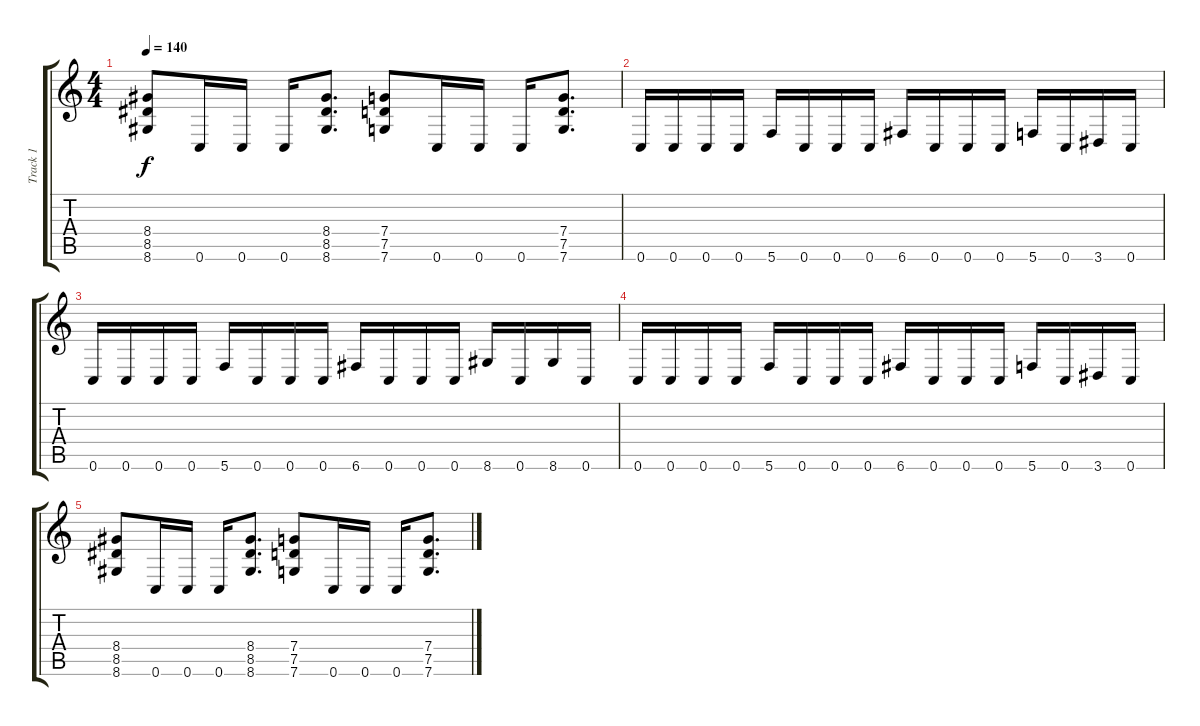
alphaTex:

\track ("Track 1" "Track 1") {instrument distortionguitar}
\staff {score tabs}
\tuning (D4 A3 F3 C3 G2 C2) {hide}
\ts (4 4)
\tempo 140
\clef g2
\ks c
(8.4 8.5 8.6).8{dy f} 0.6.16 0.6.16 0.6.16 (8.4 8.5 8.6).8{d} (7.4 7.5 7.6).8 0.6.16 0.6.16 0.6.16 (7.4 7.5 7.6).8{d} |
0.6.16 0.6.16 0.6.16 0.6.16 5.6.16 0.6.16 0.6.16 0.6.16 6.6.16 0.6.16 0.6.16 0.6.16 5.6.16 0.6.16 3.6.16 0.6.16 |
0.6.16 0.6.16 0.6.16 0.6.16 5.6.16 0.6.16 0.6.16 0.6.16 6.6.16 0.6.16 0.6.16 0.6.16 8.6.16 0.6.16 8.6.16 0.6.16 |
0.6.16 0.6.16 0.6.16 0.6.16 5.6.16 0.6.16 0.6.16 0.6.16 6.6.16 0.6.16 0.6.16 0.6.16 5.6.16 0.6.16 3.6.16 0.6.16 |
(8.4 8.5 8.6).8 0.6.16 0.6.16 0.6.16 (8.4 8.5 8.6).8{d} (7.4 7.5 7.6).8 0.6.16 0.6.16 0.6.16 (7.4 7.5 7.6).8{d}
